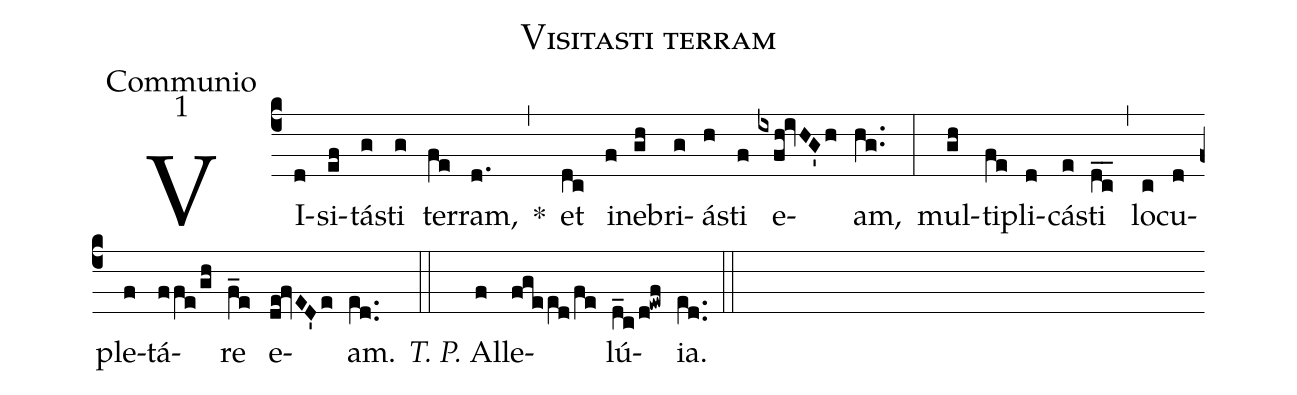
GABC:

name:Visitasti terram;
office-part:Communio;
mode:1;
%%
(c4) VI(d)si(ef)tá(g)sti(g) ter(fe)ram,(d.) *(,) et(dc) in(f)e(gh)bri(g)á(h)sti(f) e(ixfh!ivHG'h)am,(hg..) (:) mul(gh)ti(fe)pli(d)cá(e)sti(dc__) (,) lo(c)cu(d)ple(f)tá(ffe/gh)re(f_e) e(de!fvED'e)am.(e[ll:1]d..) (::) <i>T. P.</i> Al(f)le(fgee[ll:1]d/fe)lú(d_c/d!ewf){ia}.(e[ll:1]d..) (::)
